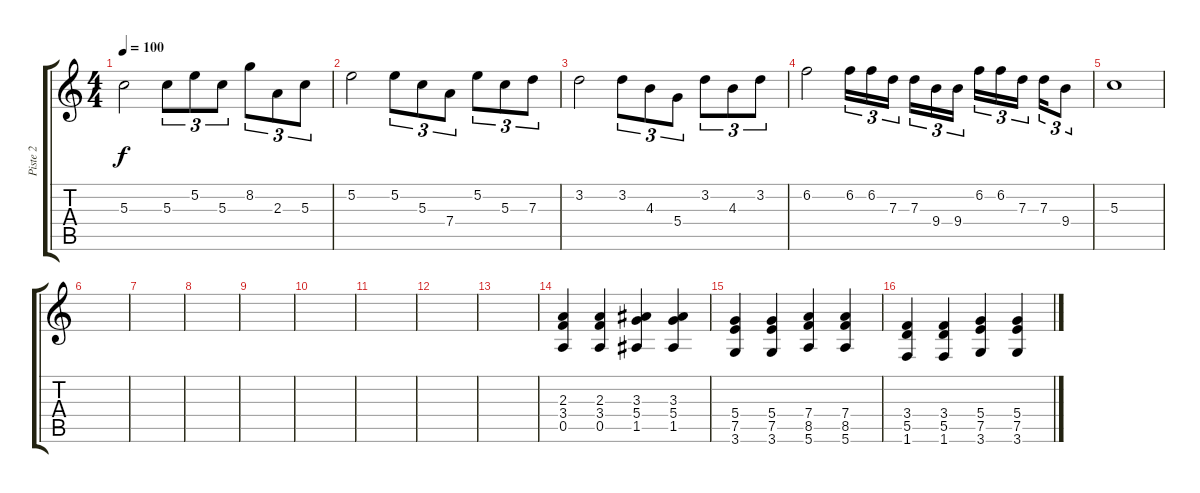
\track ("Piste 2" "Piste 2") {instrument acousticguitarsteel}
\staff {score tabs}
\tuning (E4 B3 G3 D3 A2 E2) {hide}
\ts (4 4)
\tempo 100
\clef g2
\ks c
5.3.2{dy f} 5.3.8{tu (3 2)} 5.2.8{tu (3 2)} 5.3.8{tu (3 2)} 8.2.8{tu (3 2)} 2.3.8{tu (3 2)} 5.3.8{tu (3 2)} |
5.2.2 5.2.8{tu (3 2)} 5.3.8{tu (3 2)} 7.4.8{tu (3 2)} 5.2.8{tu (3 2)} 5.3.8{tu (3 2)} 7.3.8{tu (3 2)} |
3.2.2 3.2.8{tu (3 2)} 4.3.8{tu (3 2)} 5.4.8{tu (3 2)} 3.2.8{tu (3 2)} 4.3.8{tu (3 2)} 3.2.8{tu (3 2)} |
6.2.2 6.2.16{tu (3 2)} 6.2.16{tu (3 2)} 7.3.16{tu (3 2)} 7.3.16{tu (3 2)} 9.4.16{tu (3 2)} 9.4.16{tu (3 2)} 6.2.16{tu (3 2)} 6.2.16{tu (3 2)} 7.3.16{tu (3 2)} 7.3.16{tu (3 2)} 9.4.8{tu (3 2)} |
5.3.1 |
|
|
|
|
|
|
|
|
(2.3 3.4 0.5).4 (2.3 3.4 0.5).4 (3.3 5.4 1.5).4 (3.3 5.4 1.5).4 |
(5.4 7.5 3.6).4 (5.4 7.5 3.6).4 (7.4 8.5 5.6).4 (7.4 8.5 5.6).4 |
(3.4 5.5 1.6).4 (3.4 5.5 1.6).4 (5.4 7.5 3.6).4 (5.4 7.5 3.6).4
